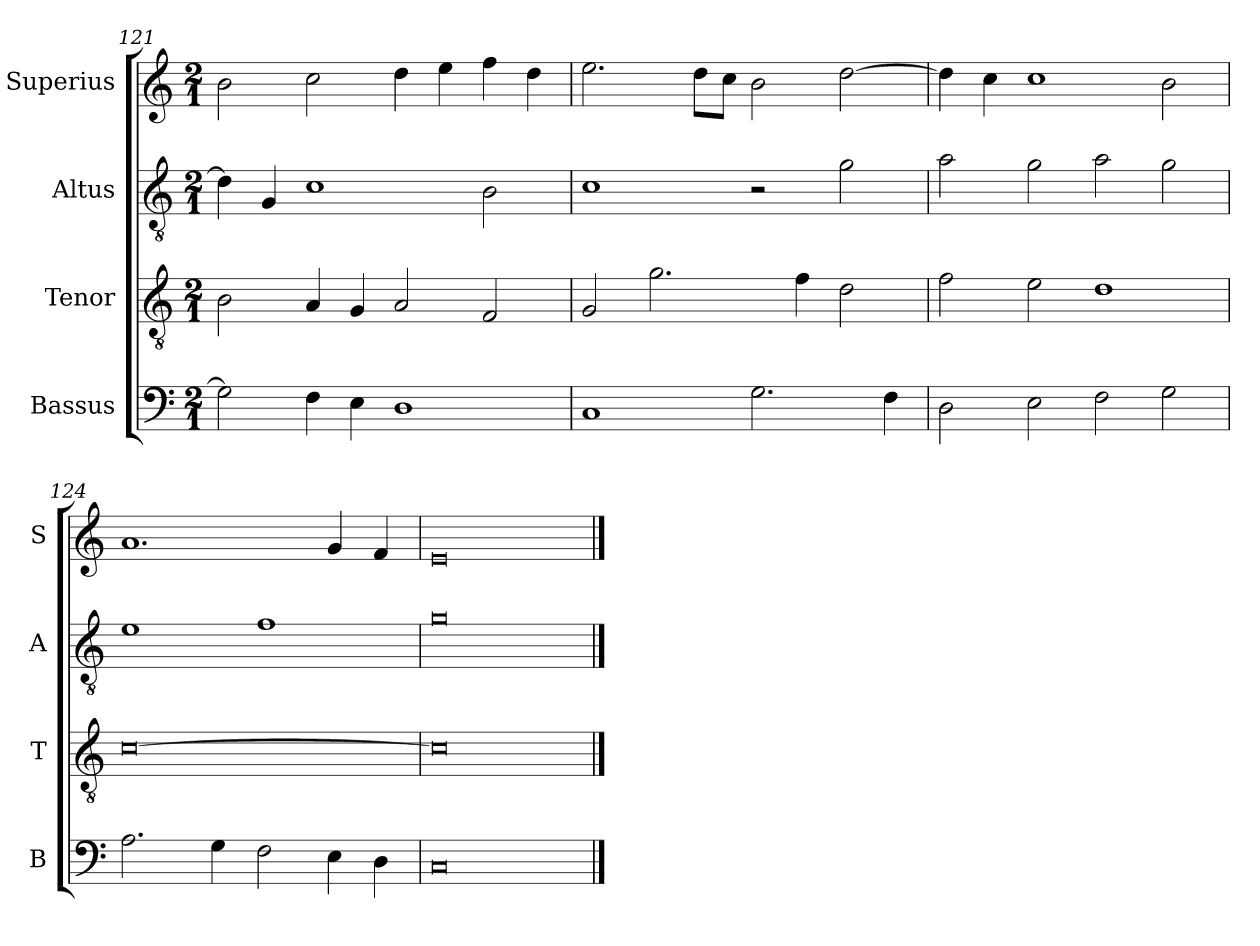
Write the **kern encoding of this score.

**kern	**kern	**kern	**kern
*part4	*part3	*part2	*part1
*staff4	*staff3	*staff2	*staff1
*I"Bassus	*I"Tenor	*I"Altus	*I"Superius
*I'B	*I'T	*I'A	*I'S
*clefF4	*clefGv2	*clefGv2	*clefG2
*k[]	*k[]	*k[]	*k[]
*M2/1	*M2/1	*M2/1	*M2/1
=121	=121	=121	=121
2G\]	2B\	4d\]	2b\
.	.	4G/	.
4F\	4A/	1c	2cc\
4E\	4G/	.	.
1D	2A/	.	4dd\
.	.	.	4ee\
.	2F/	2B\	4ff\
.	.	.	4dd\
=122	=122	=122	=122
1C	2G/	1c	2.ee\
.	2.g\	.	.
.	.	.	8dd\L
.	.	.	8cc\J
2.G\	.	2r	2b\
.	4f\	.	.
.	2d\	2g\	[2dd\
4F\	.	.	.
=123	=123	=123	=123
2D\	2f\	2a\	4dd\]
.	.	.	4cc\
2E\	2e\	2g\	1cc
2F\	1d	2a\	.
2G\	.	2g\	2b\
=124	=124	=124	=124
2.A\	[0c	1e	1.a
4G\	.	.	.
2F\	.	1f	.
4E\	.	.	4g/
4D\	.	.	4f/
=125	=125	=125	=125
0C	0c]	0g	0e
==	==	==	==
*-	*-	*-	*-
